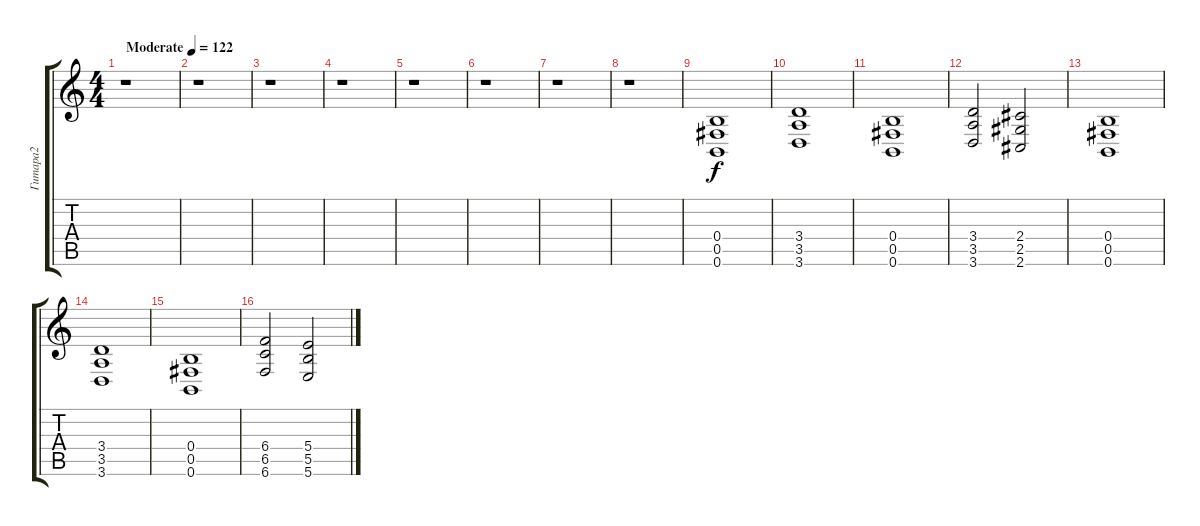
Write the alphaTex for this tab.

\track ("Гитара2" "Гитара2") {instrument distortionguitar}
\staff {score tabs}
\tuning (Db4 Ab3 E3 B2 Gb2 B1) {hide}
\ts (4 4)
\tempo (122 "Moderate")
\clef g2
\ks c
r.1{dy f instrument distortionguitar} |
r.1 |
r.1 |
r.1 |
r.1 |
r.1 |
r.1 |
r.1 |
(0.4 0.5 0.6).1 |
(3.4 3.5 3.6).1 |
(0.4 0.5 0.6).1 |
(3.4 3.5 3.6).2 (2.4 2.5 2.6).2 |
(0.4 0.5 0.6).1 |
(3.4 3.5 3.6).1 |
(0.4 0.5 0.6).1 |
(6.4 6.5 6.6).2 (5.4 5.5 5.6).2
